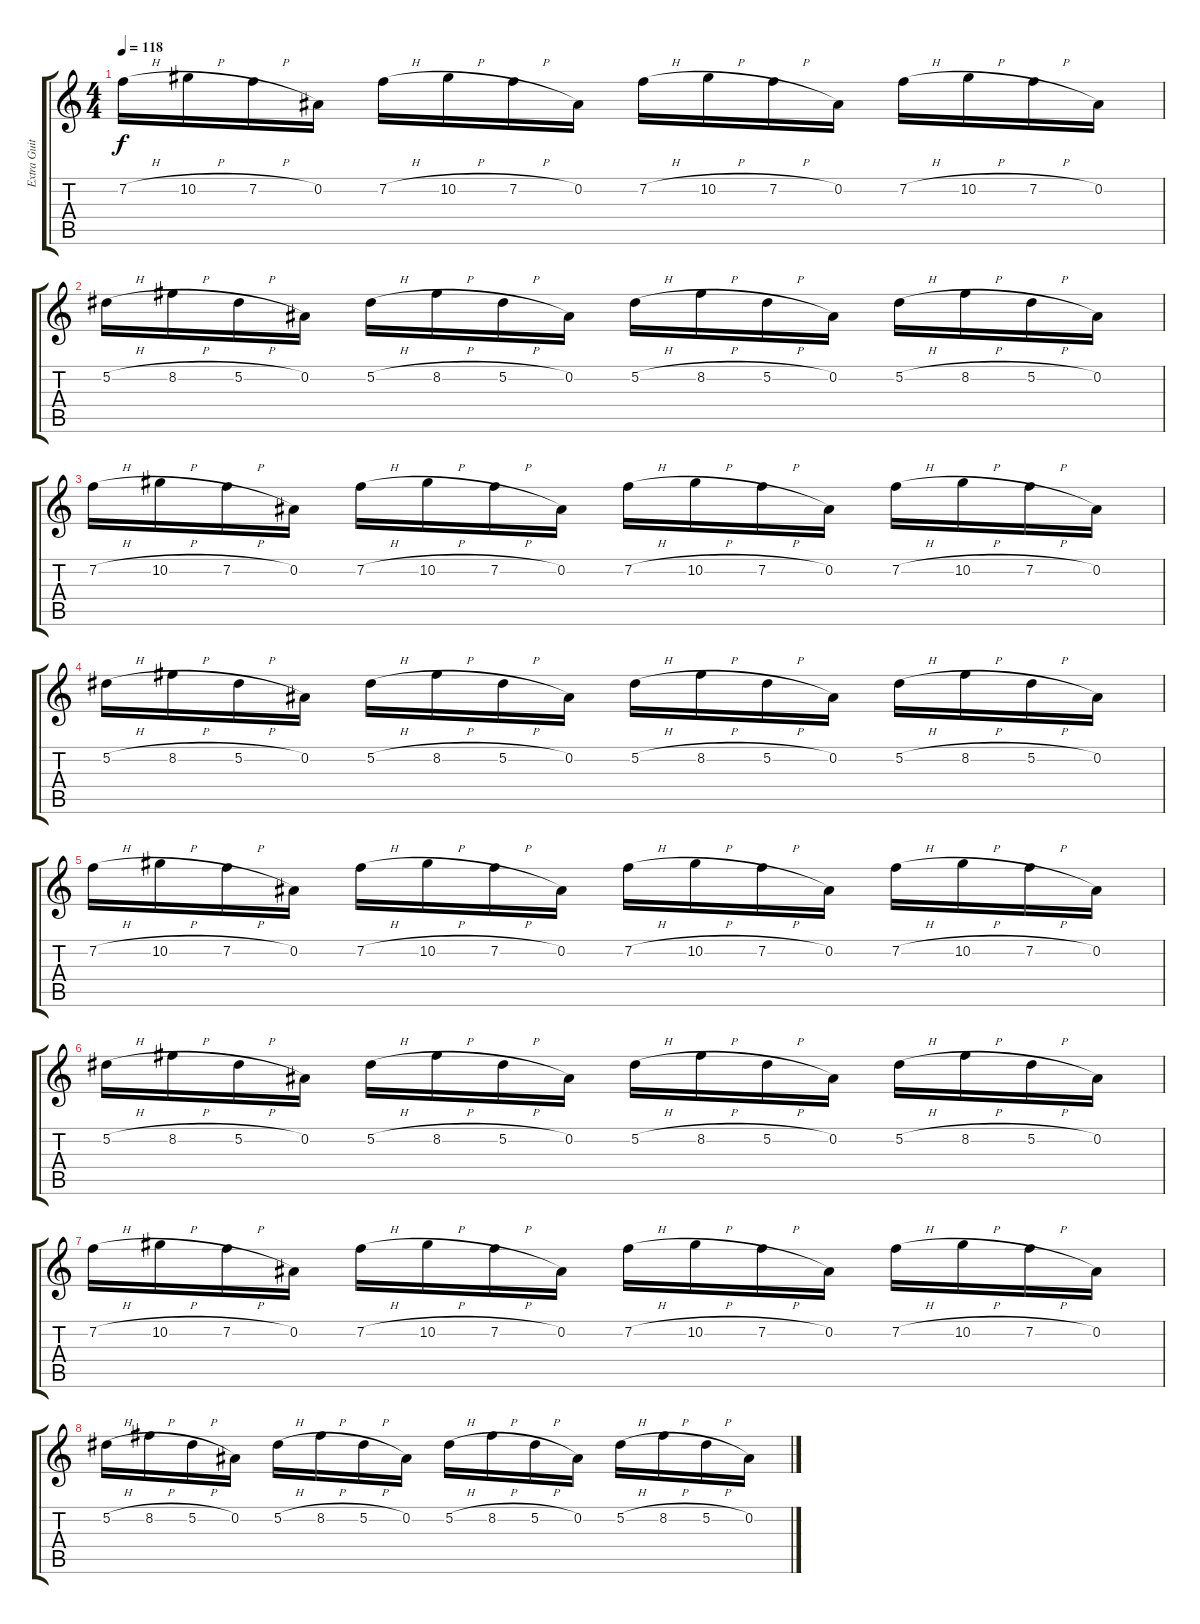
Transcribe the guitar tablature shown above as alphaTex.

\track ("Extra Guitar 2" "Extra Guit") {instrument distortionguitar}
\staff {score tabs}
\tuning (Eb4 Bb3 Gb3 Db3 Ab2 Db2) {hide}
\ts (4 4)
\tempo 118
\clef g2
\ks c
7.2{h}.16{dy f} 10.2{h}.16 7.2{h}.16 0.2.16 7.2{h}.16 10.2{h}.16 7.2{h}.16 0.2.16 7.2{h}.16 10.2{h}.16 7.2{h}.16 0.2.16 7.2{h}.16 10.2{h}.16 7.2{h}.16 0.2.16 |
5.2{h}.16 8.2{h}.16 5.2{h}.16 0.2.16 5.2{h}.16 8.2{h}.16 5.2{h}.16 0.2.16 5.2{h}.16 8.2{h}.16 5.2{h}.16 0.2.16 5.2{h}.16 8.2{h}.16 5.2{h}.16 0.2.16 |
7.2{h}.16 10.2{h}.16 7.2{h}.16 0.2.16 7.2{h}.16 10.2{h}.16 7.2{h}.16 0.2.16 7.2{h}.16 10.2{h}.16 7.2{h}.16 0.2.16 7.2{h}.16 10.2{h}.16 7.2{h}.16 0.2.16 |
5.2{h}.16 8.2{h}.16 5.2{h}.16 0.2.16 5.2{h}.16 8.2{h}.16 5.2{h}.16 0.2.16 5.2{h}.16 8.2{h}.16 5.2{h}.16 0.2.16 5.2{h}.16 8.2{h}.16 5.2{h}.16 0.2.16 |
7.2{h}.16 10.2{h}.16 7.2{h}.16 0.2.16 7.2{h}.16 10.2{h}.16 7.2{h}.16 0.2.16 7.2{h}.16 10.2{h}.16 7.2{h}.16 0.2.16 7.2{h}.16 10.2{h}.16 7.2{h}.16 0.2.16 |
5.2{h}.16 8.2{h}.16 5.2{h}.16 0.2.16 5.2{h}.16 8.2{h}.16 5.2{h}.16 0.2.16 5.2{h}.16 8.2{h}.16 5.2{h}.16 0.2.16 5.2{h}.16 8.2{h}.16 5.2{h}.16 0.2.16 |
7.2{h}.16 10.2{h}.16 7.2{h}.16 0.2.16 7.2{h}.16 10.2{h}.16 7.2{h}.16 0.2.16 7.2{h}.16 10.2{h}.16 7.2{h}.16 0.2.16 7.2{h}.16 10.2{h}.16 7.2{h}.16 0.2.16 |
5.2{h}.16 8.2{h}.16 5.2{h}.16 0.2.16 5.2{h}.16 8.2{h}.16 5.2{h}.16 0.2.16 5.2{h}.16 8.2{h}.16 5.2{h}.16 0.2.16 5.2{h}.16 8.2{h}.16 5.2{h}.16 0.2.16
